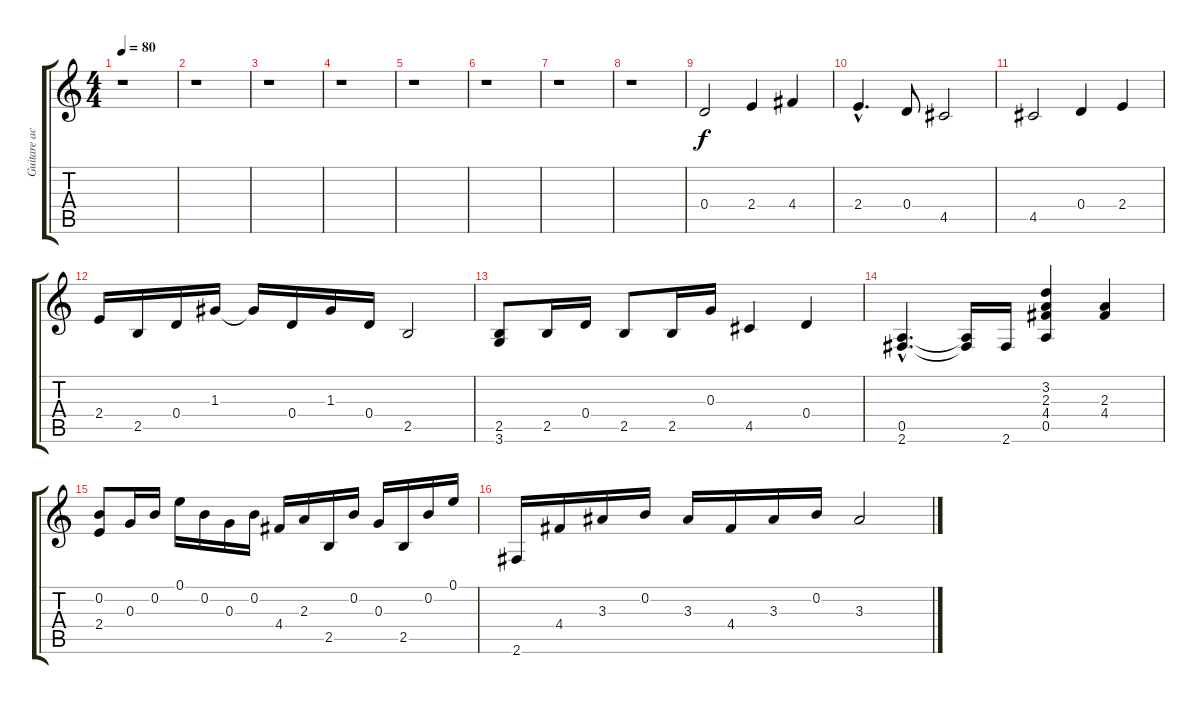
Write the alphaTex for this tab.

\track ("Guitare accoustique (2)" "Guitare ac") {instrument acousticguitarnylon}
\staff {score tabs}
\tuning (E4 B3 G3 D3 A2 E2) {hide}
\ts (4 4)
\tempo 80
\clef g2
\ks c
r.1{dy f instrument acousticguitarnylon} |
r.1 |
r.1 |
r.1 |
r.1 |
r.1 |
r.1 |
r.1 |
0.4.2 2.4.4 4.4.4 |
2.4{hac}.4{d} 0.4.8 4.5.2 |
4.5.2 0.4.4 2.4.4 |
2.4.16 2.5.16 0.4.16 1.3.16 1.3{t}.16 0.4.16 1.3.16 0.4.16 2.5.2 |
(2.5 3.6).8 2.5.16 0.4.16 2.5.8 2.5.16 0.3.16 4.5.4 0.4.4 |
(0.5{hac} 2.6{hac}).4{d} (0.5{t} 2.6{t}).16 2.6.16 (3.2 2.3 4.4 0.5).4 (2.3 4.4).4 |
(0.2 2.4).8 0.3.16 0.2.16 0.1.16 0.2.16 0.3.16 0.2.16 4.4.16 2.3.16 2.5.16 0.2.16 0.3.16 2.5.16 0.2.16 0.1.16 |
2.6.16 4.4.16 3.3.16 0.2.16 3.3.16 4.4.16 3.3.16 0.2.16 3.3.2
